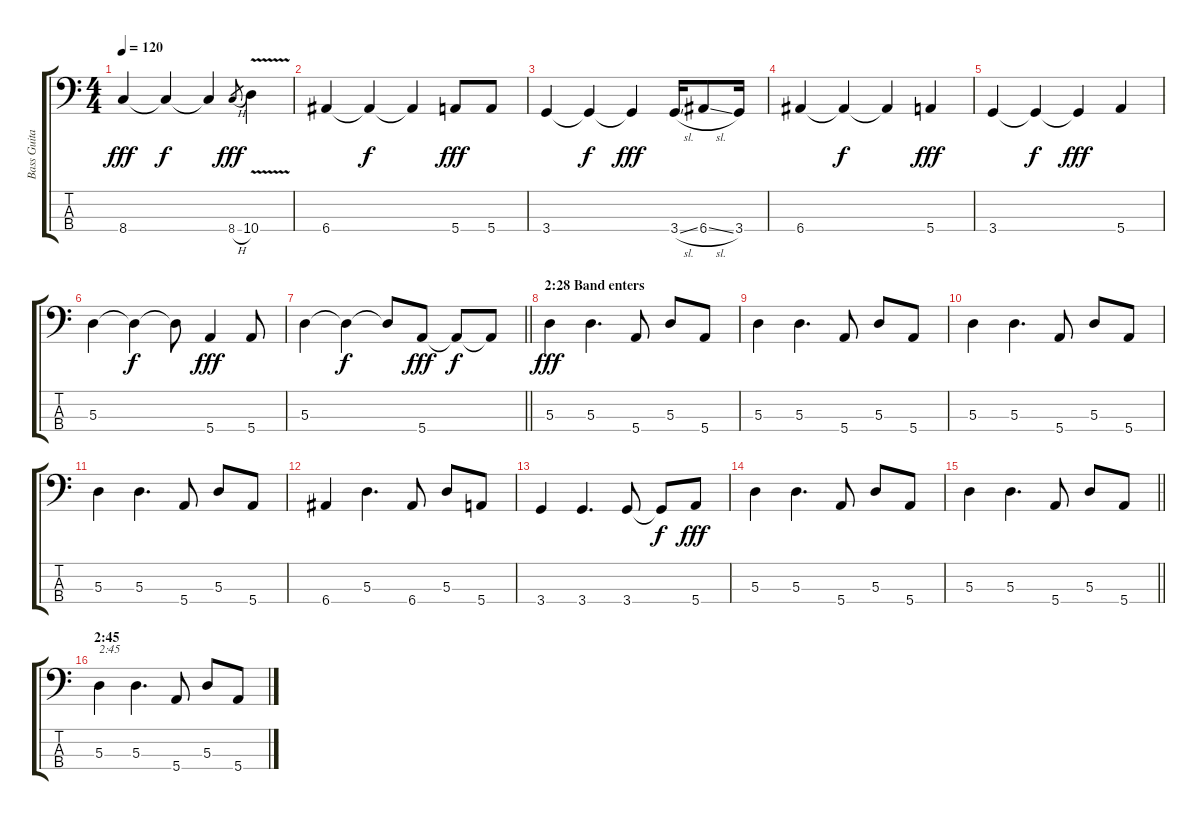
\track ("Bass Guitar" "Bass Guita") {instrument acousticbass}
\staff {score tabs}
\tuning (G2 D2 A1 E1) {hide}
\ts (4 4)
\tempo 120
\clef f4
\ks c
8.4.4{dy fff} 8.4{t}.4{dy f} 8.4{t}.4 8.4{h}.8{gr dy fff} 10.4{v}.4 |
6.4.4 6.4{t}.4{dy f} 6.4{t}.4 5.4.8{dy fff} 5.4.8 |
3.4.4 3.4{t}.4{dy f} 3.4{t}.4{dy fff} 3.4{sl}.16 6.4{sl}.8 3.4.16 |
6.4.4 6.4{t}.4{dy f} 6.4{t}.4 5.4.4{dy fff} |
3.4.4 3.4{t}.4{dy f} 3.4{t}.4{dy fff} 5.4.4 |
5.3.4 5.3{t}.4{dy f} 5.3{t}.8 5.4.4{dy fff} 5.4.8 |
\barLineRight lightlight
5.3.4 5.3{t}.4{dy f} 5.3{t}.8 5.4.8{dy fff} 5.4{t}.8{dy f} 5.4{t}.8 |
\section ("" "2:28 Band enters")
5.3.4{dy fff} 5.3.4{d} 5.4.8 5.3.8 5.4.8 |
5.3.4 5.3.4{d} 5.4.8 5.3.8 5.4.8 |
5.3.4 5.3.4{d} 5.4.8 5.3.8 5.4.8 |
5.3.4 5.3.4{d} 5.4.8 5.3.8 5.4.8 |
6.4.4 5.3.4{d} 6.4.8 5.3.8 5.4.8 |
3.4.4 3.4.4{d} 3.4.8 3.4{t}.8{dy f} 5.4.8{dy fff} |
5.3.4 5.3.4{d} 5.4.8 5.3.8 5.4.8 |
\barLineRight lightlight
5.3.4 5.3.4{d} 5.4.8 5.3.8 5.4.8 |
\section ("" "2:45")
5.3.4{txt "2:45"} 5.3.4{d} 5.4.8 5.3.8 5.4.8
